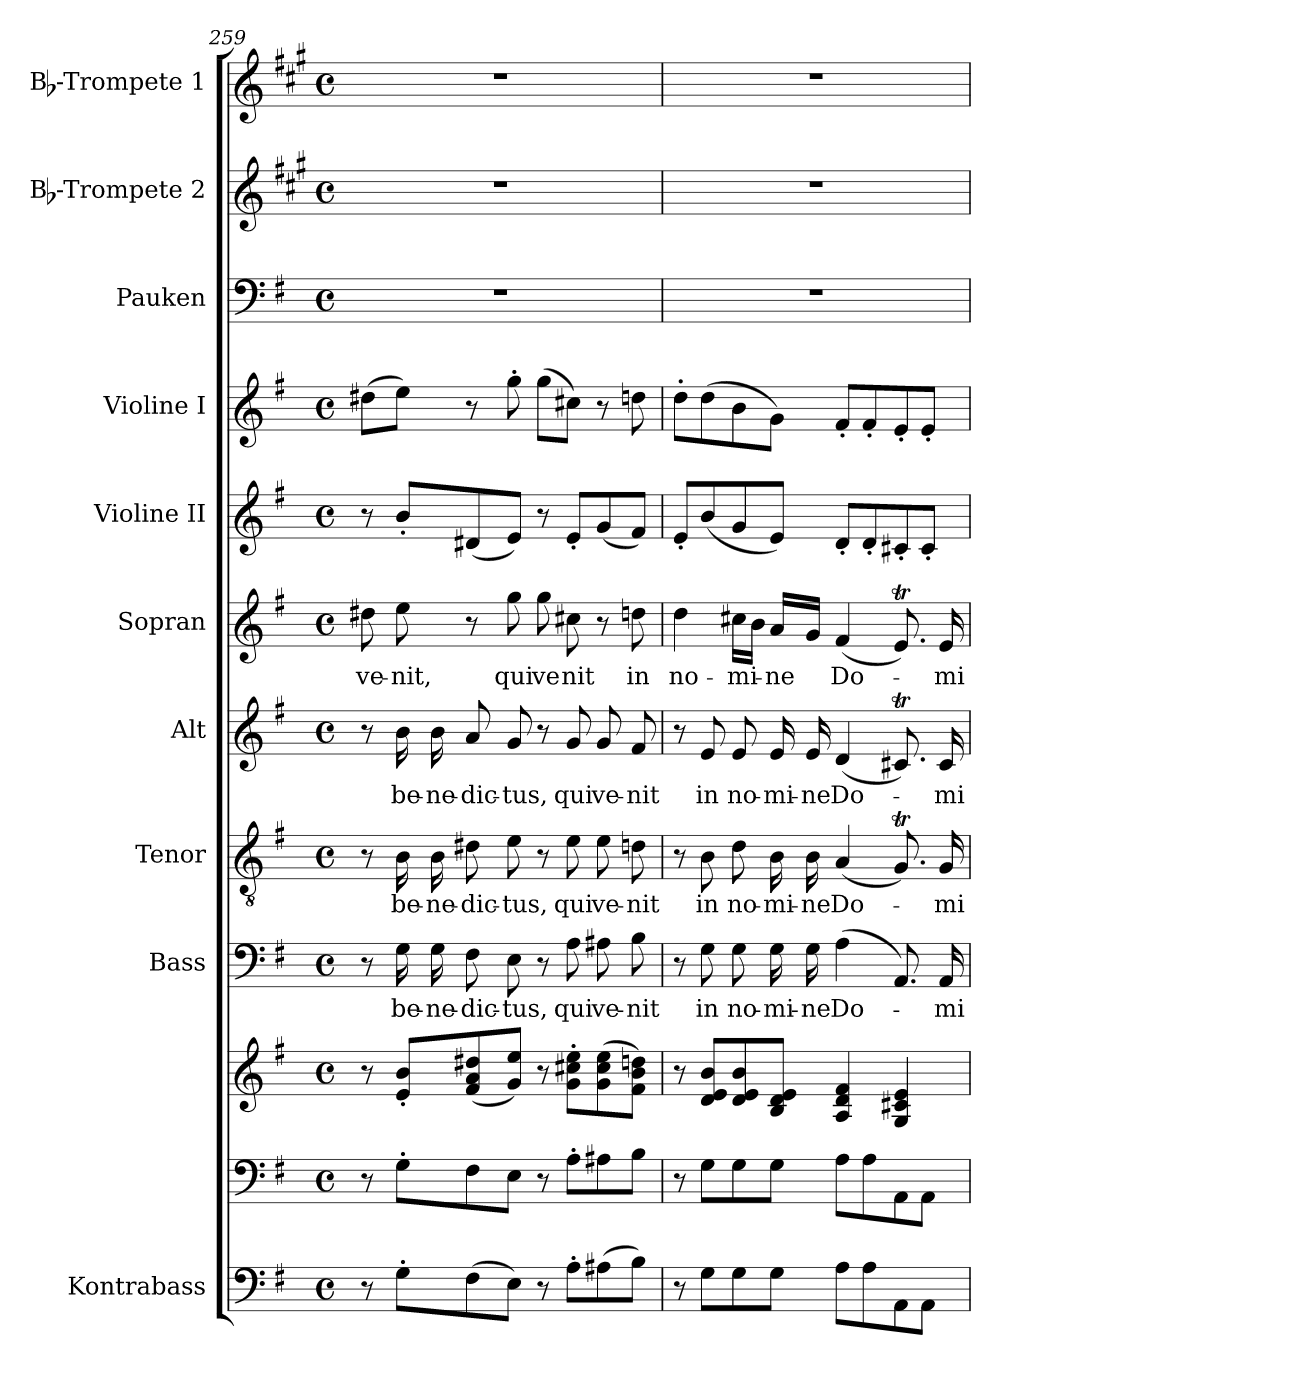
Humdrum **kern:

**kern	**kern	**kern	**kern	**text	**kern	**text	**kern	**text	**kern	**text	**kern	**kern	**kern	**kern	**kern
*part11	*part10	*part10	*part9	*part9	*part8	*part8	*part7	*part7	*part6	*part6	*part5	*part4	*part3	*part2	*part1
*staff12	*staff11	*staff10	*staff9	*staff9	*staff8	*staff8	*staff7	*staff7	*staff6	*staff6	*staff5	*staff4	*staff3	*staff2	*staff1
*I"Kontrabass	*	*	*I"Bass	*	*I"Tenor	*	*I"Alt	*	*I"Sopran	*	*I"Violine II	*I"Violine I	*I"Pauken	*I"Bb-Trompete 2	*I"Bb-Trompete 1
*I'Kb.	*	*	*I'B.	*	*I'T.	*	*I'A.	*	*I'S.	*	*I'Vl. II	*I'Vl. I	*I'Pk.	*I'Bb Trp. 2	*I'Bb Trp. 1
*clefF4	*clefF4	*clefG2	*clefF4	*	*clefGv2	*	*clefG2	*	*clefG2	*	*clefG2	*clefG2	*clefF4	*clefG2	*clefG2
*ITrd7c12	*	*	*	*	*	*	*	*	*	*	*	*	*	*ITrd1c2	*ITrd1c2
*k[f#]	*k[f#]	*k[f#]	*k[f#]	*	*k[f#]	*	*k[f#]	*	*k[f#]	*	*k[f#]	*k[f#]	*k[f#]	*k[f#]	*k[f#]
*G:	*G:	*G:	*G:	*	*G:	*	*G:	*	*G:	*	*G:	*G:	*G:	*G:	*G:
*M4/4	*M4/4	*M4/4	*M4/4	*	*M4/4	*	*M4/4	*	*M4/4	*	*M4/4	*M4/4	*M4/4	*M4/4	*M4/4
*met(c)	*met(c)	*met(c)	*met(c)	*	*met(c)	*	*met(c)	*	*met(c)	*	*met(c)	*met(c)	*met(c)	*met(c)	*met(c)
=259	=259	=259	=259	=259	=259	=259	=259	=259	=259	=259	=259	=259	=259	=259	=259
!	!	!	!	!	!	!	!	!	!	!LO:LY:b	!	!	!	!	!
8r	8r	8r	8r	.	8r	.	8r	.	8dd#X\	ve-	8r	(>8dd#X\L	1r	1r	1r
!	!	!	!	!LO:LY:b	!	!LO:LY:b	!	!LO:LY:b	!	!LO:LY:b	!	!	!	!	!
8GG'>\L	8G'>\L	8e/'< 8b/'<L	16G\	be-	16B\	be-	16b\	be-	8ee\	-nit,	8b'</L	8ee\J)	.	.	.
!	!	!	!	!LO:LY:b	!	!LO:LY:b	!	!LO:LY:b	!	!	!	!	!	!	!
.	.	.	16G\	-ne-	16B\	-ne-	16b\	-ne-	.	.	.	.	.	.	.
!	!	!	!	!LO:LY:b	!	!LO:LY:b	!	!LO:LY:b	!	!	!	!	!	!	!
(>8FF#\	8F#\	(<8f#/ 8a/ 8dd#X/	8F#\	-dic-	8d#X\	-dic-	8a/	-dic-	8r	.	(<8d#X/	8r	.	.	.
!	!	!	!	!LO:LY:b	!	!LO:LY:b	!	!LO:LY:b	!	!LO:LY:b	!	!	!	!	!
8EE\J)	8E\J	8g/ 8ee/J)	8E\	-tus,	8e\	-tus,	8g/	-tus,	8gg\	qui	8e/J)	8gg'>\	.	.	.
!	!	!	!	!	!	!	!	!	!	!LO:LY:b	!	!	!	!	!
8r	8r	8r	8r	.	8r	.	8r	.	8gg\	ve	8r	(>8gg\L	.	.	.
!	!	!	!	!LO:LY:b	!	!LO:LY:b	!	!LO:LY:b	!	!LO:LY:b	!	!	!	!	!
8AA'>\L	8A'>\L	8g\'> 8cc#X\'> 8ee\'>L	8A\	qui	8e\	qui	8g/	qui	8cc#X\	nit	8e'</L	8cc#X\J)	.	.	.
!	!	!	!	!LO:LY:b	!	!LO:LY:b	!	!LO:LY:b	!	!	!	!	!	!	!
(>8AA#X\	8A#X\	(>8g\ 8cc#\ 8ee\	8A#X\	ve-	8e\	ve-	8g/	ve-	8r	.	(<8g/	8r	.	.	.
!	!	!	!	!LO:LY:b	!	!LO:LY:b	!	!LO:LY:b	!	!LO:LY:b	!	!	!	!	!
8BB\J)	8B\J	8f#\ 8b\ 8ddn\J)	8B\	-nit	8dn\	-nit	8f#/	-nit	8ddn\	in	8f#/J)	8ddn\	.	.	.
!!LO:PB:g=z
=260	=260	=260	=260	=260	=260	=260	=260	=260	=260	=260	=260	=260	=260	=260	=260
!	!	!	!	!	!	!	!	!	!	!LO:LY:b	!	!	!	!	!
8r	8r	8r	8r	.	8r	.	8r	.	4dd\	no-	8e'</L	8dd'>\L	1r	1r	1r
!	!	!	!	!LO:LY:b	!	!LO:LY:b	!	!LO:LY:b	!	!	!	!	!	!	!
8GG\L	8G\L	8d/ 8e/ 8b/L	8G\	in	8B\	in	8e/	in	.	.	(<8b/	(>8dd\	.	.	.
!	!	!	!	!LO:LY:b	!	!LO:LY:b	!	!LO:LY:b	!	!LO:LY:b	!	!	!	!	!
8GG\	8G\	8d/ 8e/ 8b/	8G\	no-	8d\	no-	8e/	no-	16cc#X\LL	-mi-	8g/	8b\	.	.	.
.	.	.	.	.	.	.	.	.	16b\JJ	.	.	.	.	.	.
!	!	!	!	!LO:LY:b	!	!LO:LY:b	!	!LO:LY:b	!	!LO:LY:b	!	!	!	!	!
8GG\J	8G\J	8B/ 8d/ 8e/J	16G\	-mi-	16B\	-mi-	16e/	-mi-	16a/LL	-ne	8e/J)	8g\J)	.	.	.
!	!	!	!	!LO:LY:b	!	!LO:LY:b	!	!LO:LY:b	!	!	!	!	!	!	!
.	.	.	16G\	-ne	16B\	-ne	16e/	-ne	16g/JJ	.	.	.	.	.	.
!	!	!	!	!LO:LY:b	!	!LO:LY:b	!	!LO:LY:b	!	!LO:LY:b	!	!	!	!	!
8AA\L	8A\L	4A/ 4d/ 4f#/	(>4A\	Do-	(<4A/	Do-	(<4d/	Do-	(<4f#/	Do-	8d'</L	8f#'</L	.	.	.
8AA\	8A\	.	.	.	.	.	.	.	.	.	8d'</	8f#'</	.	.	.
8AAA\	8AA\	4G/ 4c#X/ 4e/	8.AA/)	.	8.GT/)	.	8.c#Xt/)	.	8.eT/)	.	8c#X'</	8e'</	.	.	.
8AAA\J	8AA\J	.	.	.	.	.	.	.	.	.	8c#'</J	8e'</J	.	.	.
!	!	!	!	!LO:LY:b	!	!LO:LY:b	!	!LO:LY:b	!	!LO:LY:b	!	!	!	!	!
.	.	.	16AA/	-mi-	16G/	-mi-	16c#/	-mi-	16e/	-mi-	.	.	.	.	.
=	=	=	=	=	=	=	=	=	=	=	=	=	=	=	=
*-	*-	*-	*-	*-	*-	*-	*-	*-	*-	*-	*-	*-	*-	*-	*-
